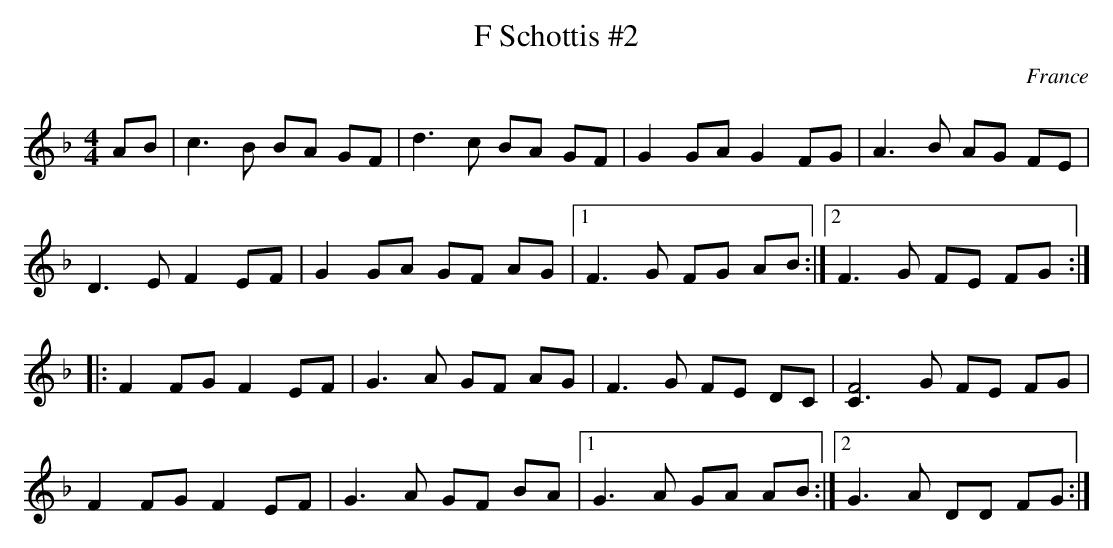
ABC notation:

X:1
T:F Schottis \#2
O:France
M:4/4
K:Dm
AB|\
c3B BA GF|d3c BA GF|G2GA G2FG|A3B AG FE|
D3E F2EF|G2GA GF AG\
|1 F3G FG AB :|2 F3G FE FG::
F2FG F2EF|G3A GF AG|F3G FE DC|[F4C3]G FE FG|
F2FG F2EF|G3A GF BA\
|1 G3A GA AB :|2 G3A DD FG:|
